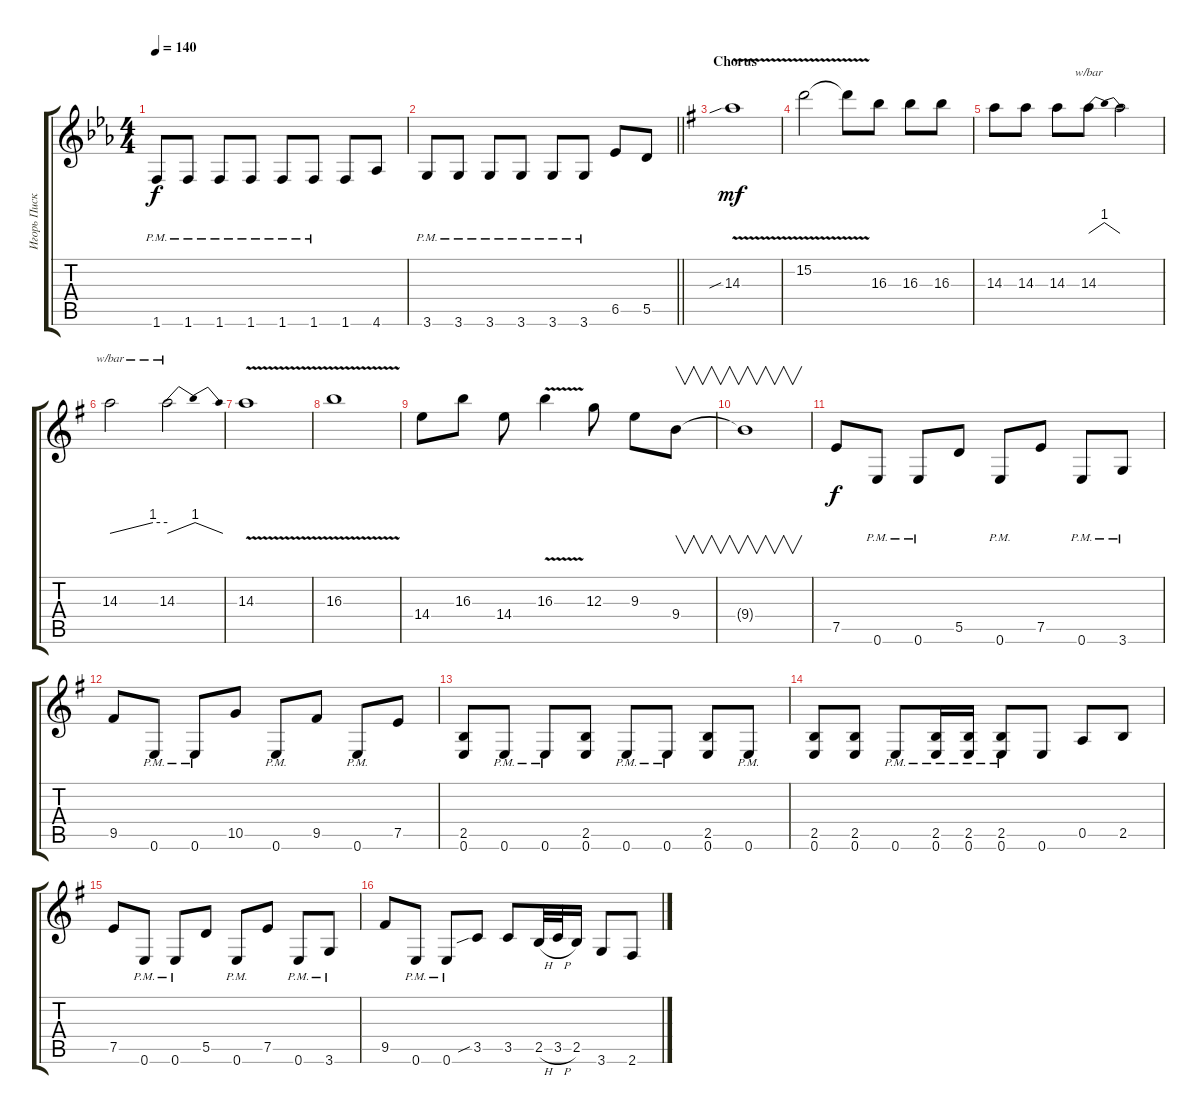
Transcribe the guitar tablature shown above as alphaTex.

\track ("Игорь Пискарев" "Игорь Писк") {instrument distortionguitar}
\staff {score tabs}
\tuning (E4 B3 G3 D3 A2 E2) {hide}
\ts (4 4)
\tempo 140
\clef g2
\ks eb
1.6{pm}.8{dy f} 1.6{pm}.8 1.6{pm}.8 1.6{pm}.8 1.6{pm}.8 1.6{pm}.8 1.6.8 4.6.8 |
\barLineRight lightlight
3.6{pm}.8 3.6{pm}.8 3.6{pm}.8 3.6{pm}.8 3.6{pm}.8 3.6{pm}.8 6.5.8 5.5.8 |
\section ("" "Chorus")
\ks g
14.3{v sib}.1{dy mf balance 11} |
15.2{v}.2 15.2{t}.8 16.3.8 16.3.8 16.3.8 |
14.3.8 14.3.8 14.3.8 14.3.8{tbe (dip default 0 0 30 4 60 0)} 14.3{t}.2 |
14.3.2{tbe (custom default 0 0 45 4 60 4)} 14.3.2{tbe (dip default 0 0 30 4 60 0)} |
14.3{v}.1 |
16.3{v}.1 |
14.4.8 16.3.8 14.4.8 16.3{v}.4 12.3.8 9.3.8 9.4.8{v} |
9.4{t}.1{v} |
7.5.8{dy f balance 16} 0.6{pm}.8 0.6{pm}.8 5.5.8 0.6{pm}.8 7.5.8 0.6{pm}.8 3.6{pm}.8 |
9.5.8 0.6{pm}.8 0.6{pm}.8 10.5.8 0.6{pm}.8 9.5.8 0.6{pm}.8 7.5.8 |
(2.5 0.6).8 0.6{pm}.8 0.6{pm}.8 (2.5 0.6).8 0.6{pm}.8 0.6{pm}.8 (2.5 0.6).8 0.6{pm}.8 |
(2.5 0.6).8 (2.5 0.6).8 0.6{pm}.8 (2.5{pm} 0.6{pm}).16 (2.5{pm} 0.6{pm}).16 (2.5{pm} 0.6{pm}).8 0.6.8 0.5.8 2.5.8 |
7.5.8 0.6{pm}.8 0.6{pm}.8 5.5.8 0.6{pm}.8 7.5.8 0.6{pm}.8 3.6{pm}.8 |
9.5.8 0.6{pm}.8 0.6{pm}.8 3.5{sib}.8 3.5.8 2.5{h}.32 3.5{h}.32 2.5.16 3.6.8 2.6.8
